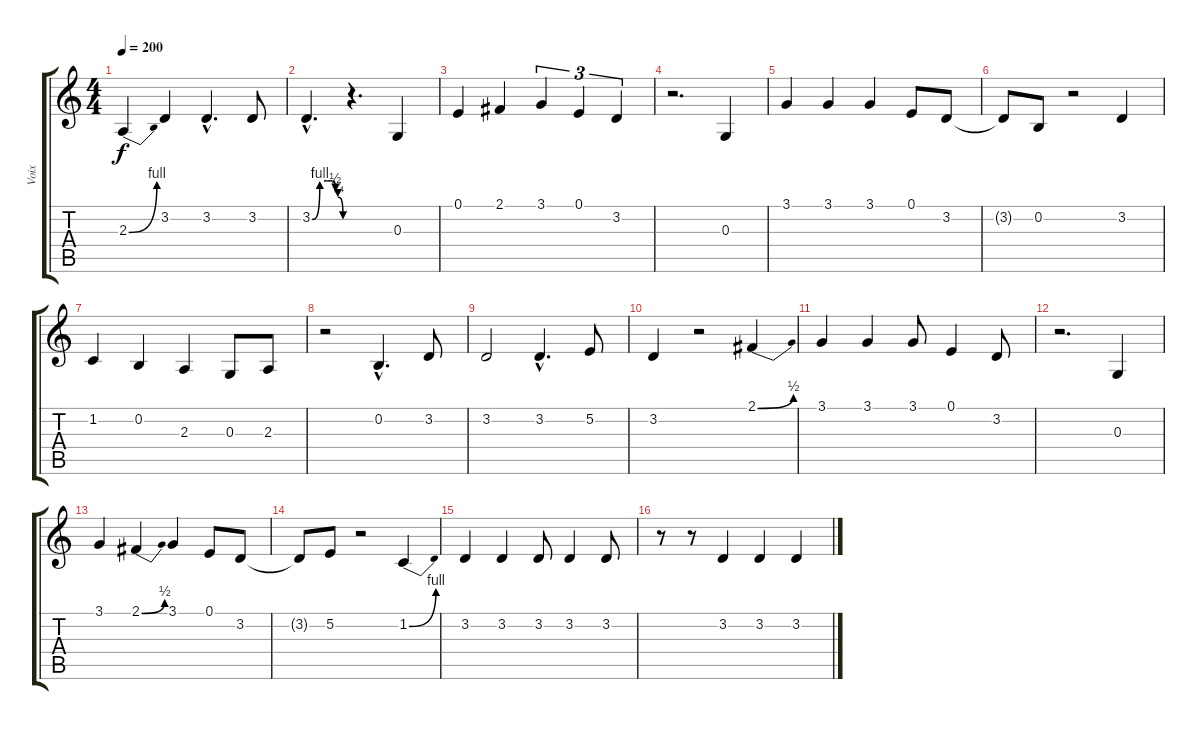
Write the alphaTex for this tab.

\track ("Voix" "Voix") {instrument altosax}
\staff {score tabs}
\tuning (E4 B3 G3 D3 A2 E2) {hide}
\ts (4 4)
\tempo 200
\clef g2
\ks c
2.3{be (bend 0 0 60 4)}.4{dy f} 3.2.4 3.2{hac}.4{d} 3.2.8 |
3.2{be (custom 0 0 15 4 30 4 40 4 45 2 50 1 60 0) hac}.4{d} r.4{d} 0.3.4 |
0.1.4 2.1.4 3.1.4{tu (3 2)} 0.1.4{tu (3 2)} 3.2.4{tu (3 2)} |
r.2{d} 0.3.4 |
3.1.4 3.1.4 3.1.4 0.1.8 3.2.8 |
3.2{t}.8 0.2.8 r.2 3.2.4 |
1.2.4 0.2.4 2.3.4 0.3.8 2.3.8 |
r.2 0.2{hac}.4{d} 3.2.8 |
3.2.2 3.2{hac}.4{d} 5.2.8 |
3.2.4 r.2 2.1{be (bend 0 0 60 2)}.4 |
3.1.4 3.1.4 3.1.8 0.1.4 3.2.8 |
r.2{d} 0.3.4 |
3.1.4 2.1{be (bend 0 0 60 2)}.4 3.1.4 0.1.8 3.2.8 |
3.2{t}.8 5.2.8 r.2 1.2{be (bend 0 0 60 4)}.4 |
3.2.4 3.2.4 3.2.8 3.2.4 3.2.8 |
r.8 r.8 3.2.4 3.2.4 3.2.4
